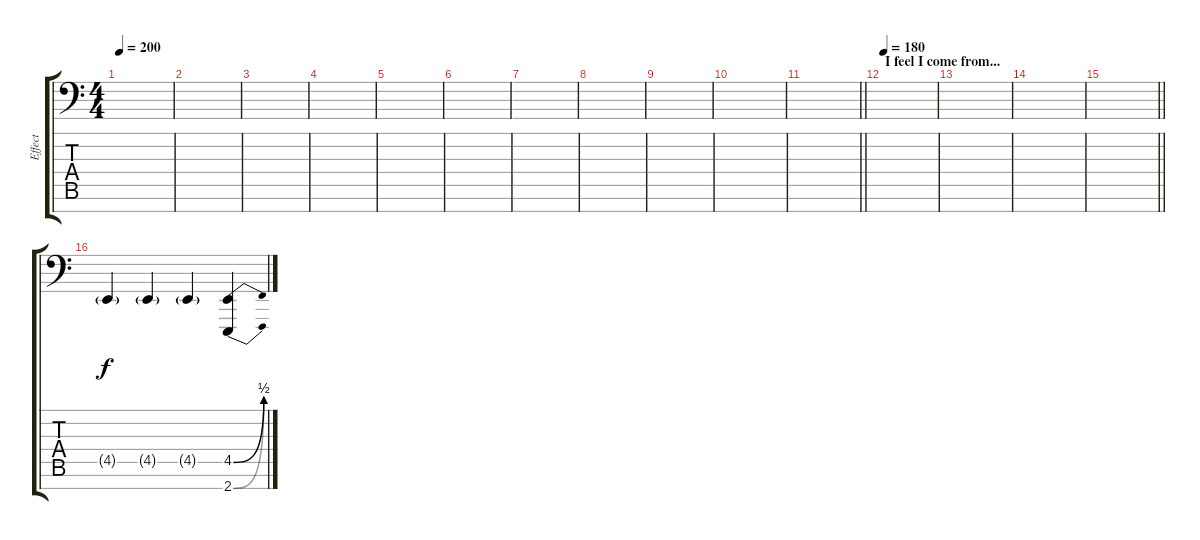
\track ("Effect" "Effect") {instrument synthvoice}
\staff {score tabs}
\tuning (G3 D3 Bb2 F2 C2 G1 D1) {hide}
\ts (4 4)
\tempo 200
\clef f4
\ks c
|
|
|
|
|
|
|
|
|
|
\barLineRight lightlight
|
\section ("" "I feel I come from...")
\tempo 180
|
|
|
\barLineRight lightlight
|
4.5{g}.4 4.5{g}.4 4.5{g}.4 (4.5{be (bend 0 0 60 2)} 2.7{be (bend 0 0 60 2)}).4{dy f}
